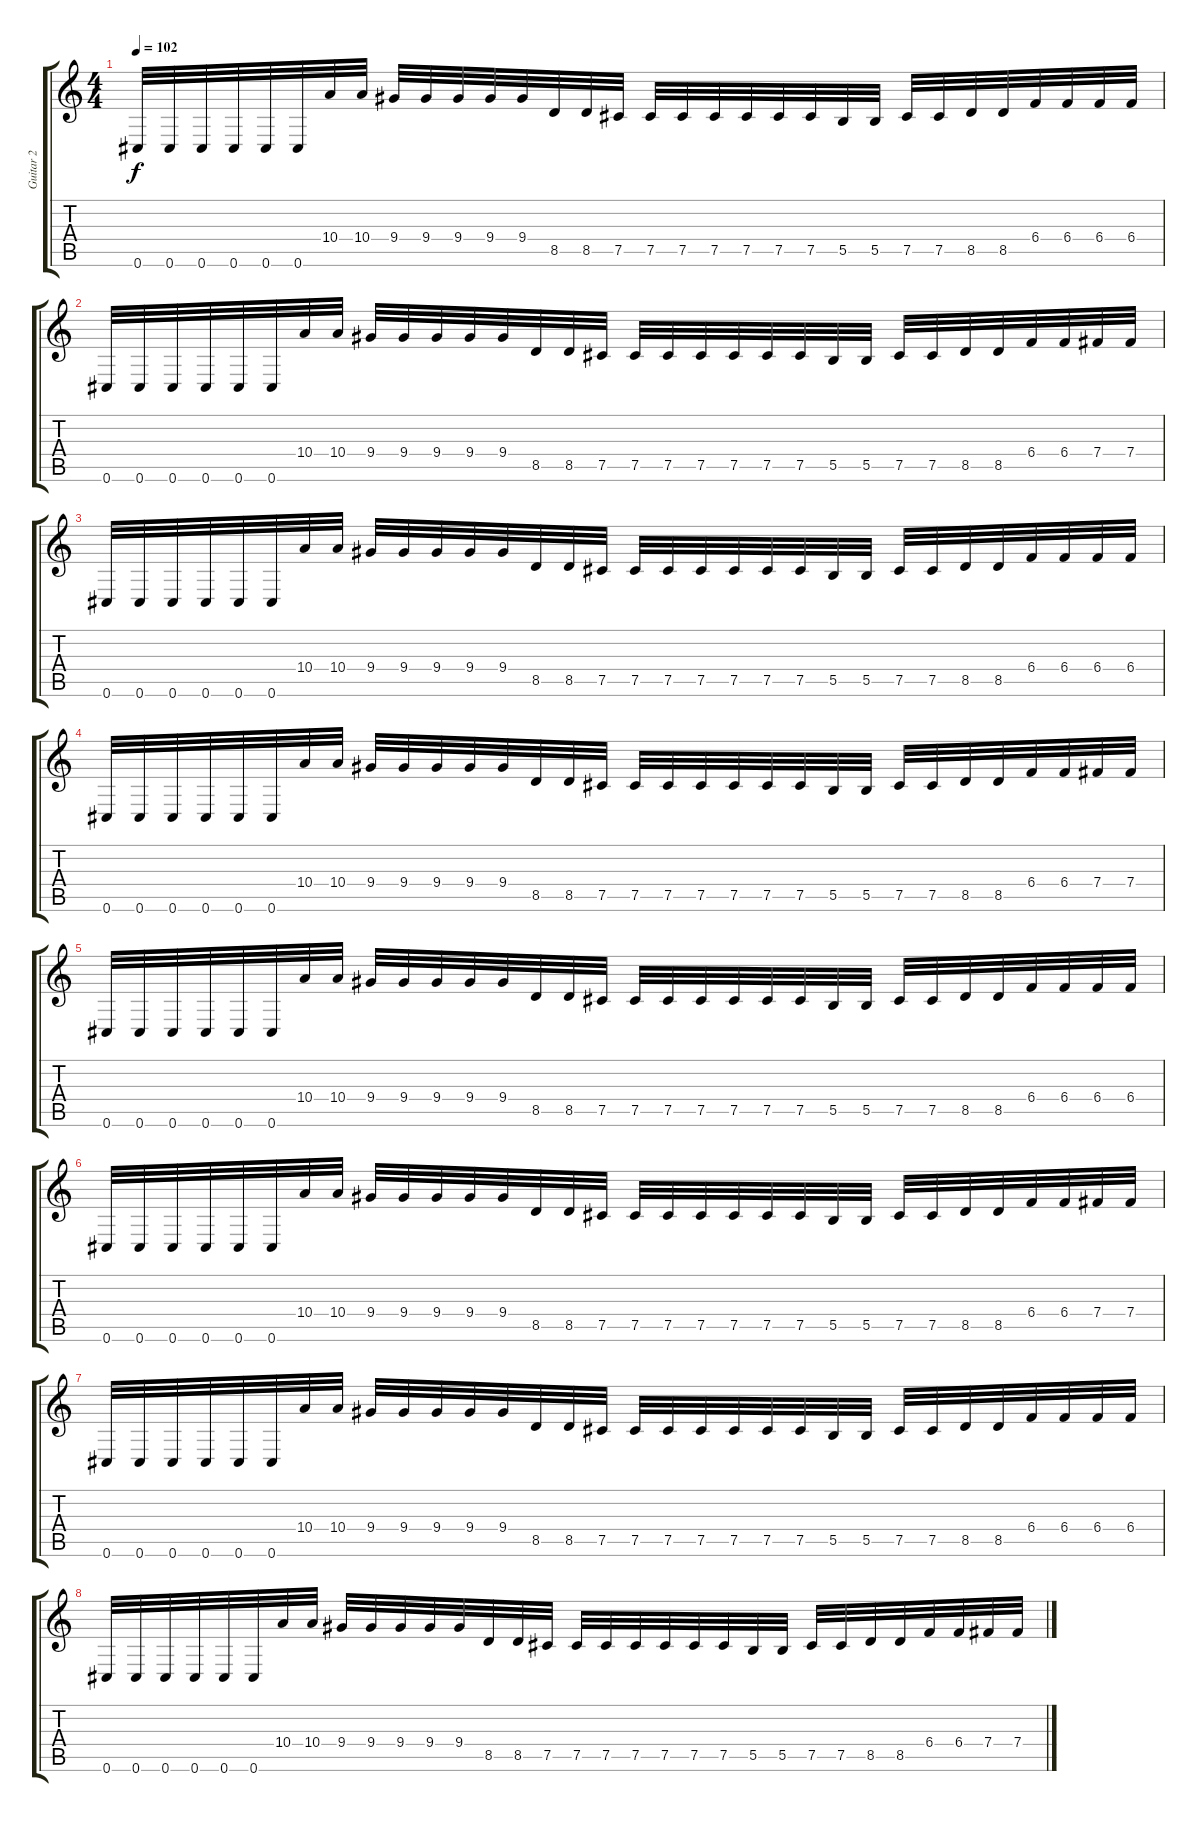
\track ("Guitar 2" "Guitar 2") {instrument distortionguitar}
\staff {score tabs}
\tuning (Db4 Ab3 E3 B2 Gb2 Db2) {hide}
\ts (4 4)
\tempo 102
\clef g2
\ks c
0.6.32{dy f} 0.6.32 0.6.32 0.6.32 0.6.32 0.6.32 10.4.32 10.4.32 9.4.32 9.4.32 9.4.32 9.4.32 9.4.32 8.5.32 8.5.32 7.5.32 7.5.32 7.5.32 7.5.32 7.5.32 7.5.32 7.5.32 5.5.32 5.5.32 7.5.32 7.5.32 8.5.32 8.5.32 6.4.32 6.4.32 6.4.32 6.4.32 |
0.6.32 0.6.32 0.6.32 0.6.32 0.6.32 0.6.32 10.4.32 10.4.32 9.4.32 9.4.32 9.4.32 9.4.32 9.4.32 8.5.32 8.5.32 7.5.32 7.5.32 7.5.32 7.5.32 7.5.32 7.5.32 7.5.32 5.5.32 5.5.32 7.5.32 7.5.32 8.5.32 8.5.32 6.4.32 6.4.32 7.4.32 7.4.32 |
0.6.32 0.6.32 0.6.32 0.6.32 0.6.32 0.6.32 10.4.32 10.4.32 9.4.32 9.4.32 9.4.32 9.4.32 9.4.32 8.5.32 8.5.32 7.5.32 7.5.32 7.5.32 7.5.32 7.5.32 7.5.32 7.5.32 5.5.32 5.5.32 7.5.32 7.5.32 8.5.32 8.5.32 6.4.32 6.4.32 6.4.32 6.4.32 |
0.6.32 0.6.32 0.6.32 0.6.32 0.6.32 0.6.32 10.4.32 10.4.32 9.4.32 9.4.32 9.4.32 9.4.32 9.4.32 8.5.32 8.5.32 7.5.32 7.5.32 7.5.32 7.5.32 7.5.32 7.5.32 7.5.32 5.5.32 5.5.32 7.5.32 7.5.32 8.5.32 8.5.32 6.4.32 6.4.32 7.4.32 7.4.32 |
0.6.32 0.6.32 0.6.32 0.6.32 0.6.32 0.6.32 10.4.32 10.4.32 9.4.32 9.4.32 9.4.32 9.4.32 9.4.32 8.5.32 8.5.32 7.5.32 7.5.32 7.5.32 7.5.32 7.5.32 7.5.32 7.5.32 5.5.32 5.5.32 7.5.32 7.5.32 8.5.32 8.5.32 6.4.32 6.4.32 6.4.32 6.4.32 |
0.6.32 0.6.32 0.6.32 0.6.32 0.6.32 0.6.32 10.4.32 10.4.32 9.4.32 9.4.32 9.4.32 9.4.32 9.4.32 8.5.32 8.5.32 7.5.32 7.5.32 7.5.32 7.5.32 7.5.32 7.5.32 7.5.32 5.5.32 5.5.32 7.5.32 7.5.32 8.5.32 8.5.32 6.4.32 6.4.32 7.4.32 7.4.32 |
0.6.32 0.6.32 0.6.32 0.6.32 0.6.32 0.6.32 10.4.32 10.4.32 9.4.32 9.4.32 9.4.32 9.4.32 9.4.32 8.5.32 8.5.32 7.5.32 7.5.32 7.5.32 7.5.32 7.5.32 7.5.32 7.5.32 5.5.32 5.5.32 7.5.32 7.5.32 8.5.32 8.5.32 6.4.32 6.4.32 6.4.32 6.4.32 |
0.6.32 0.6.32 0.6.32 0.6.32 0.6.32 0.6.32 10.4.32 10.4.32 9.4.32 9.4.32 9.4.32 9.4.32 9.4.32 8.5.32 8.5.32 7.5.32 7.5.32 7.5.32 7.5.32 7.5.32 7.5.32 7.5.32 5.5.32 5.5.32 7.5.32 7.5.32 8.5.32 8.5.32 6.4.32 6.4.32 7.4.32 7.4.32
